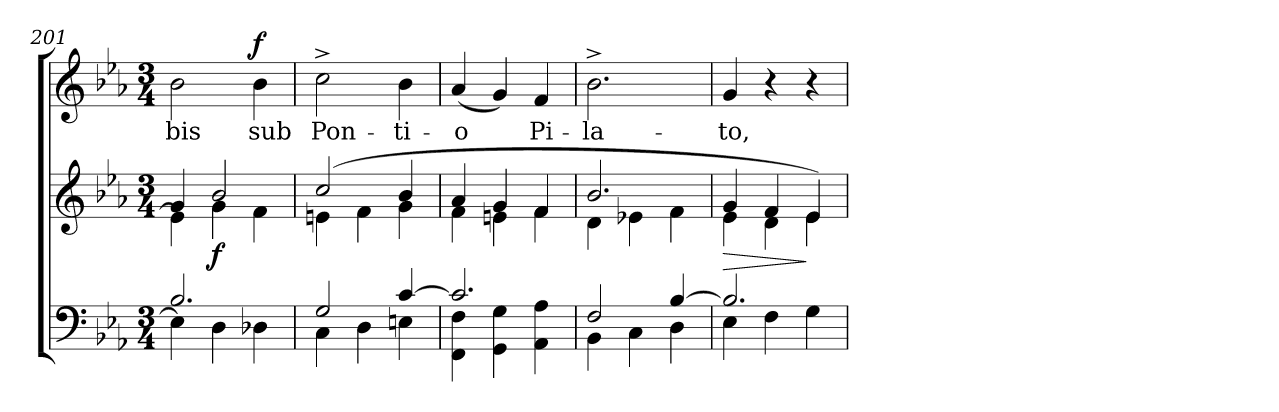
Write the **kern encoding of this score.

**kern	**kern	**dynam	**kern	**text	**dynam
*part2	*part2	*part2	*part1	*part1	*part1
*staff3	*staff2	*staff2/3	*staff1	*staff1	*staff1
!!LO:LB:g=z
*clefF4	*clefG2	*	*clefG2	*	*
*	*	*	*ITrd7c12	*	*
*k[b-e-a-]	*k[b-e-a-]	*	*k[b-e-a-]	*	*
*E-:	*E-:	*	*E-:	*	*
*M3/4	*M3/4	*	*M3/4	*	*
=201	=201	=201	=201	=201	=201
*^	*^	*	*	*	*
!	!	!	!	!	!	!LO:LY:b	!
2.B-/	4E-\]	4g/	4e-\]	.	2B-\	-bis	.
!	!	!	!	!LO:DY:b	!	!	!
.	4D\	2b-/	4g\	f	.	.	.
!	!	!	!	!	!	!LO:LY:b	!LO:DY:a
.	4D-X\	.	4f\	.	4B-\	sub	f
=202	=202	=202	=202	=202	=202	=202	=202
!	!	!	!	!	!	!LO:LY:b	!
2G/	4C\	(2cc/	4en\	.	2c^>\	Pon-	.
.	4D\	.	4f\	.	.	.	.
!	!	!	!	!	!	!LO:LY:b	!
[>4c/	4En\	4b-/	4g\	.	4B-\	-ti-	.
=203	=203	=203	=203	=203	=203	=203	=203
!	!	!	!	!	!	!LO:LY:b	!
2.c/]	4FF\ 4F\	4a-/	4f\	.	(<4A-/	-o	.
.	4GG\ 4G\	4g/	4en\	.	4G/)	.	.
!	!	!	!	!	!	!LO:LY:b	!
.	4AA-\ 4A-\	4f/	4f\	.	4F/	Pi-	.
=204	=204	=204	=204	=204	=204	=204	=204
!	!	!	!	!	!	!LO:LY:b	!
2F/	4BB-\	2.b-/	4d\	.	2.B-^>\	-la-	.
.	4C\	.	4e-X\	.	.	.	.
[>4B-/	4D\	.	4f\	.	.	.	.
=205	=205	=205	=205	=205	=205	=205	=205
!	!	!	!	!LO:HP:b	!	!LO:LY:b	!
2.B-/]	4E-\	4g/	4e-\	>	4G/	-to,	.
.	4F\	4f/	4d\	.	4r	.	.
.	4G\	4e-/)	4e-\	]	4r	.	.
*v	*v	*	*	*	*	*	*
*	*v	*v	*	*	*	*
=	=	=	=	=	=
*-	*-	*-	*-	*-	*-
